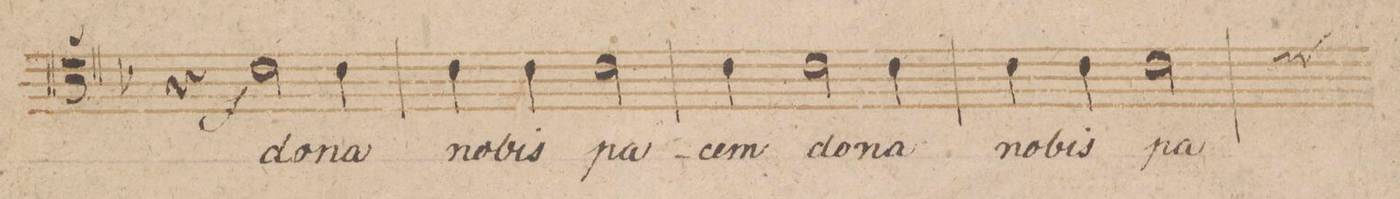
**kern	**text	**dynam
*I"Tenore.	*	*
*clefC4	*	*
*k[b-]	*	*
*met(c|)	*	*
*M2/2	*	*
4r	.	.
2c\	Do-	f
4c\	-na	.
=53	=53	=53
4c\	no-	.
4c\	-bis	.
2c\	pa-	.
=54	=54	=54
4c\	-cem	.
2c\	do-	.
4c\	-na	.
=55	=55	=55
4c\	no-	.
4c\	-bis	.
2c\	pa-	.
*custos	*	*
=56	=56	=56
*-	*-	*-
